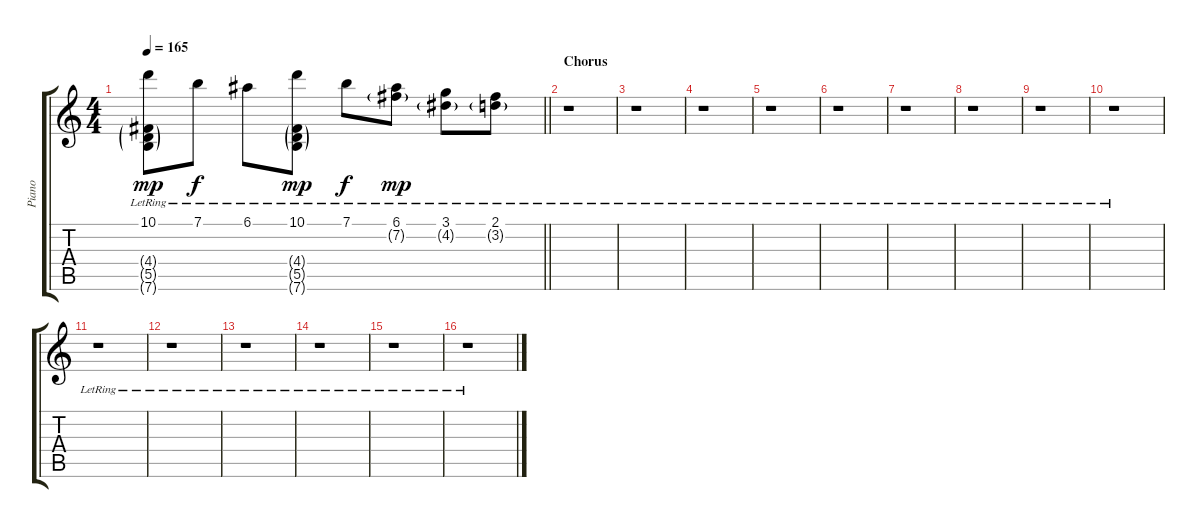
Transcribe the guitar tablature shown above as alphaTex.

\track ("Piano" "Piano") {instrument brightacousticpiano}
\staff {score tabs}
\tuning (E5 B4 G4 D4 A3 E3) {hide}
\ts (4 4)
\tempo 165
\clef g2
\barLineRight lightlight
\ks c
(10.1{lr} 4.4{g lr} 5.5{g lr} 7.6{g lr}).8{dy mp} 7.1{lr}.8{dy f} 6.1{lr}.8 (10.1{lr} 4.4{g lr} 5.5{g lr} 7.6{g lr}).8{dy mp} 7.1{lr}.8{dy f} (6.1{lr} 7.2{g lr}).8{dy mp} (3.1{lr} 4.2{g lr}).8 (2.1{lr} 3.2{g lr}).8 |
\section ("" "Chorus")
r.1 |
r.1 |
r.1 |
r.1 |
r.1 |
r.1 |
r.1 |
r.1 |
r.1 |
r.1 |
r.1 |
r.1 |
r.1 |
r.1 |
r.1
